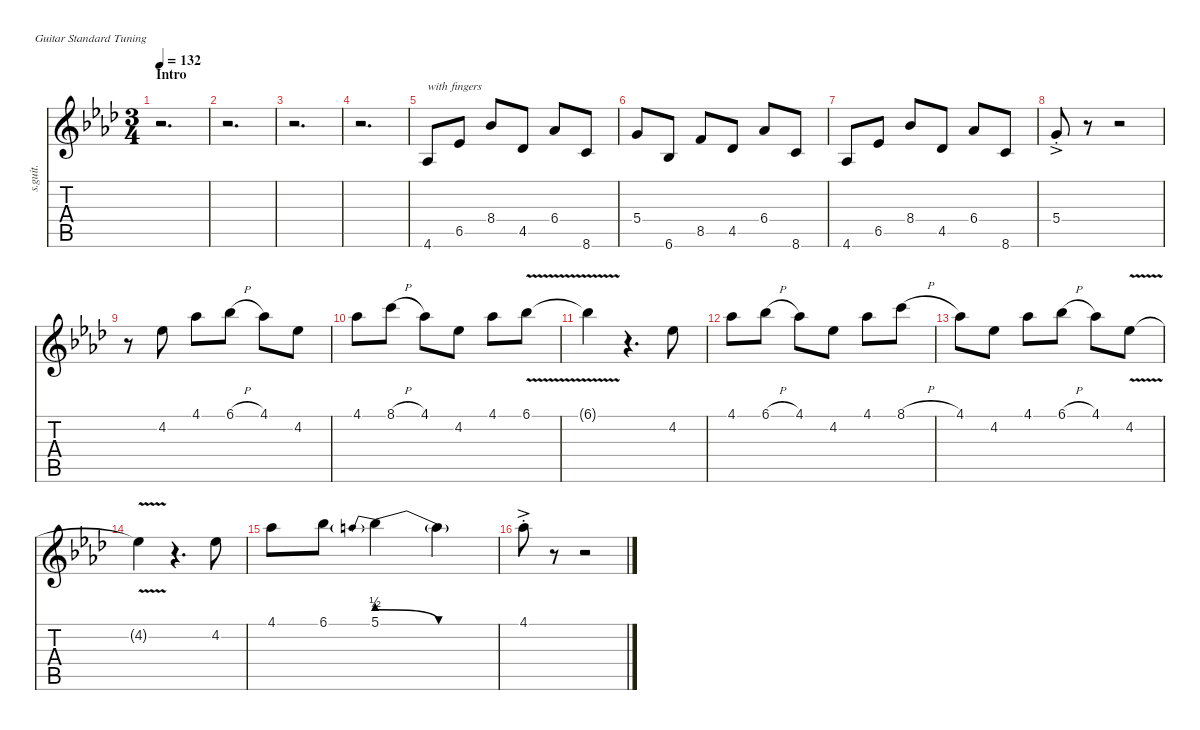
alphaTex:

\defaultSystemsLayout 4
\hideDynamics
\bracketExtendMode nobrackets
\otherSystemsTrackNameOrientation horizontal
\track ("Tim Reynolds" "s.guit.") {defaultSystemsLayout 8 instrument acousticguitarsteel}
\staff {score tabs}
\tuning (E4 B3 G3 D3 A2 E2)
\ts (3 4)
\beaming (8 2 2 2)
\section ("" "Intro")
\tempo 132
\clef g2
\ks ab
r.2{d dy f instrument acousticguitarsteel beam Down} |
r.2{d beam Down} |
r.2{d beam Down} |
r.2{d beam Down} |
4.6{acc b}.8{txt "with fingers" beam Up} 6.5{acc b}.8{beam Up} 8.4{acc b}.8{beam Up} 4.5{acc b}.8{beam Up} 6.4{acc b}.8{beam Up} 8.6{acc forcenatural}.8{beam Up} |
5.4{acc forcenatural}.8{beam Up} 6.6{acc b}.8{beam Up} 8.5{acc forcenatural}.8{beam Up} 4.5{acc b}.8{beam Up} 6.4{acc b}.8{beam Up} 8.6{acc forcenatural}.8{beam Up} |
4.6{acc b}.8{beam Up} 6.5{acc b}.8{beam Up} 8.4{acc b}.8{beam Up} 4.5{acc b}.8{beam Up} 6.4{acc b}.8{beam Up} 8.6{acc forcenatural}.8{beam Up} |
5.4{ac st acc forcenatural}.8{dy ff beam Up} r.8{beam Up} r.2{beam Up} |
r.8{beam Down} 4.2{acc b}.8{dy f beam Down} 4.1{acc b}.8{beam Down} 6.1{h acc b}.8{beam Down} 4.1{acc b}.8{beam Down} 4.2{acc b}.8{beam Down} |
4.1{acc b}.8{beam Down} 8.1{h acc forcenatural}.8{beam Down} 4.1{acc b}.8{beam Down} 4.2{acc b}.8{beam Down} 4.1{acc b}.8{beam Down} 6.1{v acc b}.8{beam Down} |
6.1{v t acc b}.4{beam Down} r.4{d beam Down} 4.2{acc b}.8{beam Down} |
4.1{acc b}.8{beam Down} 6.1{h acc b}.8{beam Down} 4.1{acc b}.8{beam Down} 4.2{acc b}.8{beam Down} 4.1{acc b}.8{beam Down} 8.1{h acc forcenatural}.8{beam Down} |
4.1{acc b}.8{beam Down} 4.2{acc b}.8{beam Down} 4.1{acc b}.8{beam Down} 6.1{h acc b}.8{beam Down} 4.1{acc b}.8{beam Down} 4.2{v acc b}.8{beam Down} |
4.2{v t acc b}.4{beam Down} r.4{d beam Down} 4.2{acc b}.8{beam Down} |
4.1{acc b}.8{beam Down} 6.1{acc b}.8{beam Down} 5.1{be (prebendrelease 0 2 60 0)}.4{beam Down} 5.1{be (hold 0 0 60 0) t acc forcenatural}.4{beam Down} |
4.1{ac st acc b}.8{dy ff beam Down} r.8{beam Down} r.2{beam Down}
